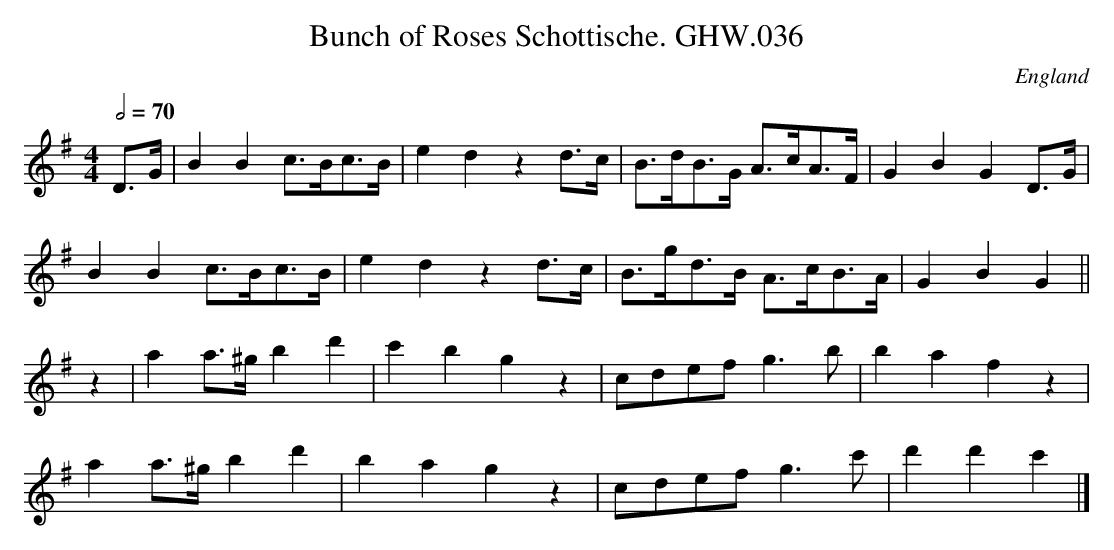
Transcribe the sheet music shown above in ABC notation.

X:1
T:Bunch of Roses Schottische. GHW.036
M:4/4
L:1/8
Q:1/2=70
O:England
K:G major
D>G|B2B2 c>Bc>B|e2d2 z2 d>c|B>dB>G A>cA>F|G2B2G2 D>G|!
B2B2 c>Bc>B|e2d2 z2 d>c|B>gd>B A>cB>A|G2B2G2||!
z2|a2 a>^g b2 d'2|c'2 b2 g2 z2|cdef g3 b|b2a2f2 z2|!
a2 a>^g b2 d'2|b2 a2 g2 z2|cdef g3 c'|d'2d'2c'2 |]
